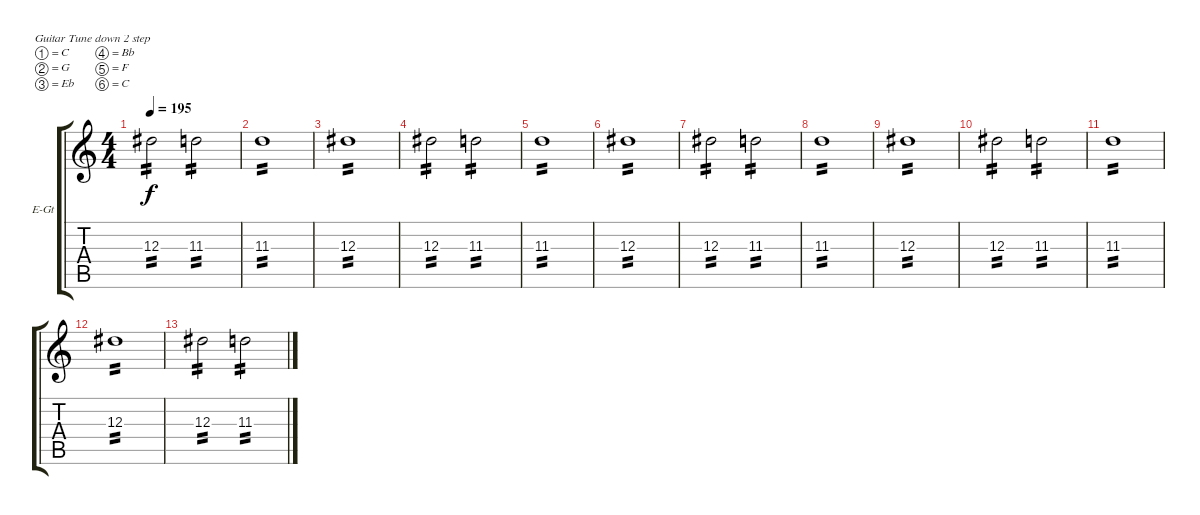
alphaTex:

\defaultSystemsLayout 4
\bracketExtendMode groupsimilarinstruments
\firstSystemTrackNameOrientation horizontal
\otherSystemsTrackNameOrientation horizontal
\track ("Electric Guitar" "E-Gt") {instrument distortionguitar}
\staff {score tabs}
\tuning (C4 G3 Eb3 Bb2 F2 C2)
\ts (4 4)
\tempo 195
\clef g2
\ks c
12.3.2{tp 2 dy f} 11.3.2{tp 2} |
11.3.1{tp 2} |
12.3.1{tp 2} |
12.3.2{tp 2} 11.3.2{tp 2} |
11.3.1{tp 2} |
12.3.1{tp 2} |
12.3.2{tp 2} 11.3.2{tp 2} |
11.3.1{tp 2} |
12.3.1{tp 2} |
12.3.2{tp 2} 11.3.2{tp 2} |
11.3.1{tp 2} |
12.3.1{tp 2} |
12.3.2{tp 2} 11.3.2{tp 2}
